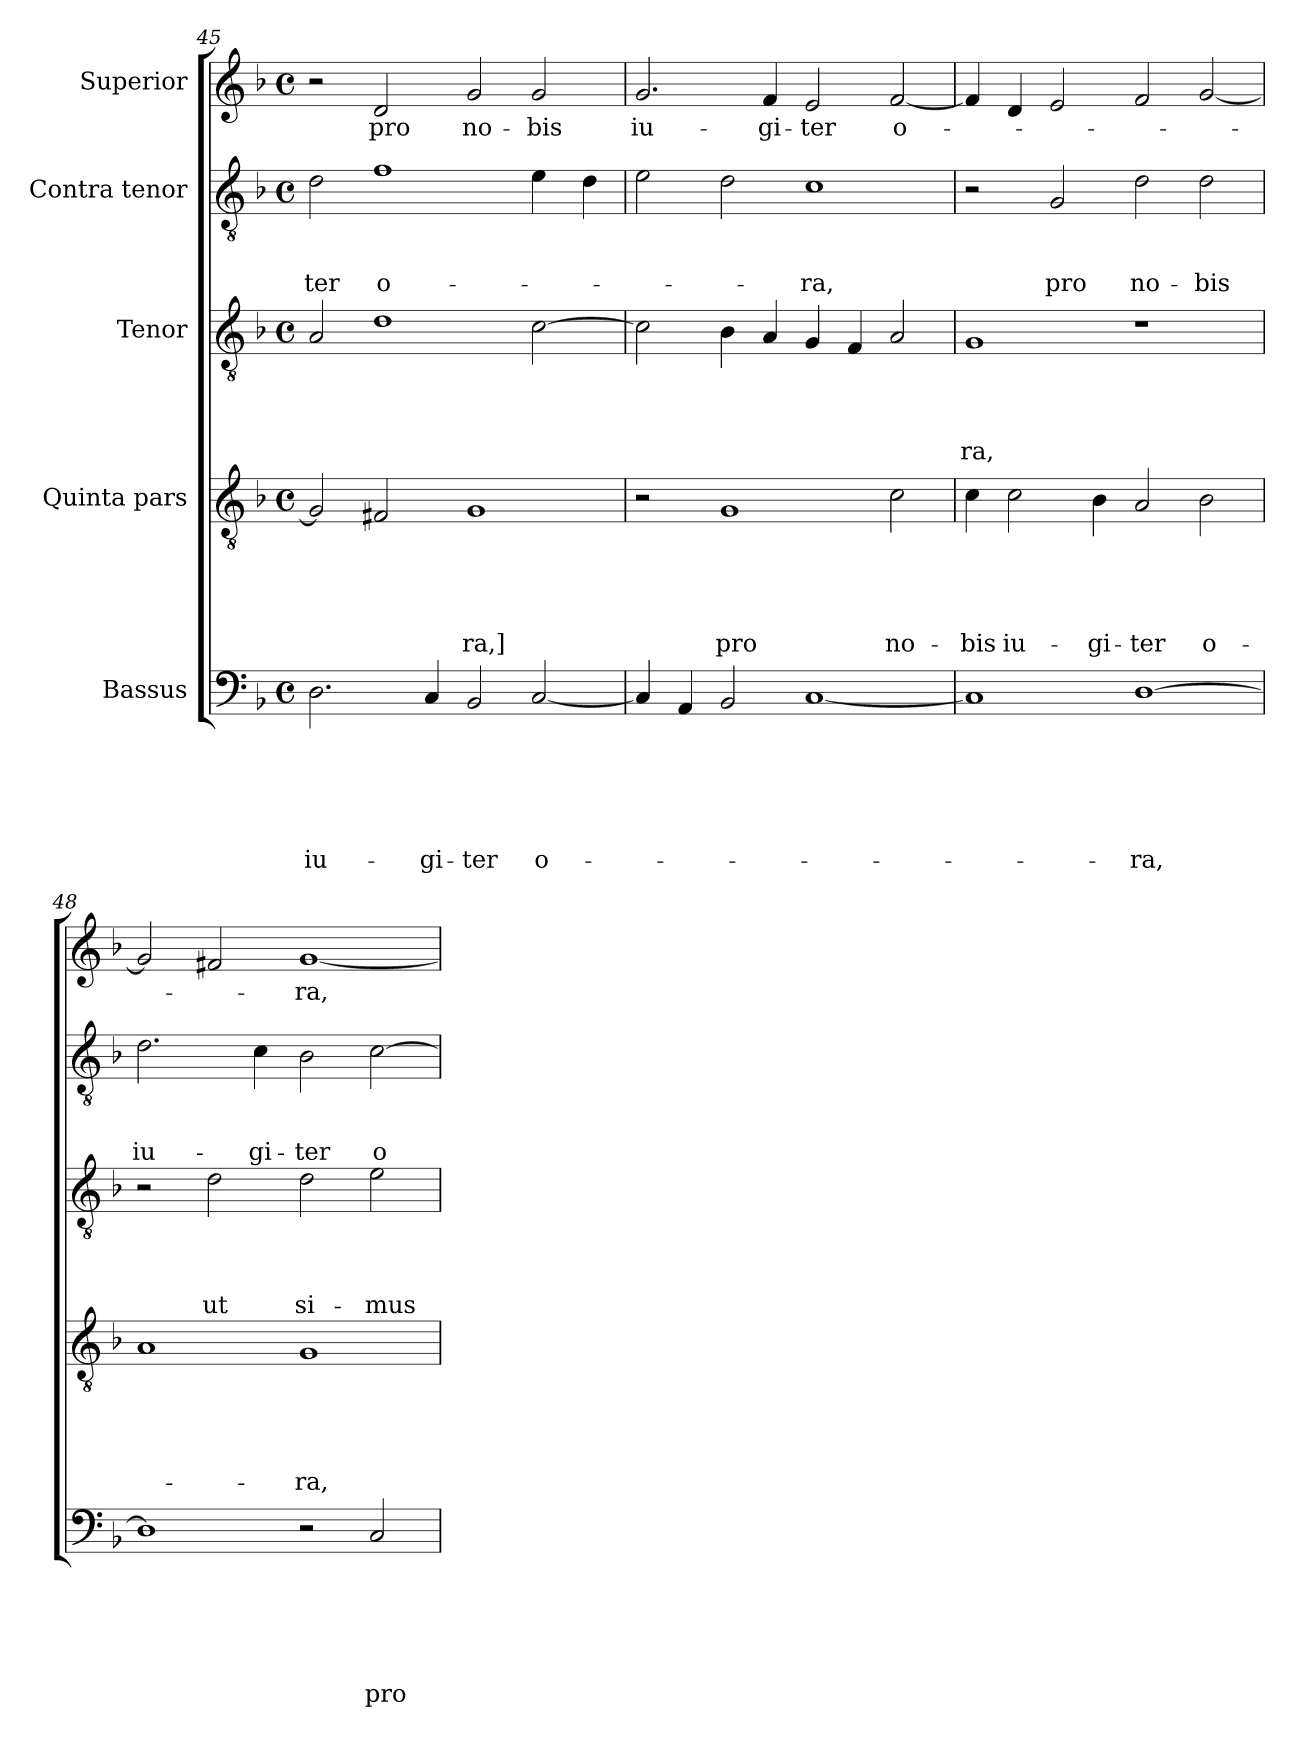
**kern	**text	**text	**text	**text	**text	**text	**kern	**text	**text	**text	**text	**text	**kern	**text	**text	**text	**text	**kern	**text	**text	**text	**kern	**text
*part5	*part5	*part5	*part5	*part5	*part5	*part5	*part4	*part4	*part4	*part4	*part4	*part4	*part3	*part3	*part3	*part3	*part3	*part2	*part2	*part2	*part2	*part1	*part1
*staff5	*staff5	*staff5	*staff5	*staff5	*staff5	*staff5	*staff4	*staff4	*staff4	*staff4	*staff4	*staff4	*staff3	*staff3	*staff3	*staff3	*staff3	*staff2	*staff2	*staff2	*staff2	*staff1	*staff1
*I"Bassus	*	*	*	*	*	*	*I"Quinta pars	*	*	*	*	*	*I"Tenor	*	*	*	*	*I"Contra tenor	*	*	*	*I"Superior	*
!!LO:LB:g=z
*clefF4	*	*	*	*	*	*	*clefGv2	*	*	*	*	*	*clefGv2	*	*	*	*	*clefGv2	*	*	*	*clefG2	*
*k[b-]	*	*	*	*	*	*	*k[b-]	*	*	*	*	*	*k[b-]	*	*	*	*	*k[b-]	*	*	*	*k[b-]	*
*F:	*	*	*	*	*	*	*F:	*	*	*	*	*	*F:	*	*	*	*	*F:	*	*	*	*F:	*
*M4/4	*	*	*	*	*	*	*M4/4	*	*	*	*	*	*M4/4	*	*	*	*	*M4/4	*	*	*	*M4/4	*
*met(c)	*	*	*	*	*	*	*met(c)	*	*	*	*	*	*met(c)	*	*	*	*	*met(c)	*	*	*	*met(c)	*
=45	=45	=45	=45	=45	=45	=45	=45	=45	=45	=45	=45	=45	=45	=45	=45	=45	=45	=45	=45	=45	=45	=45	=45
!	!	!	!	!	!	!LO:LY:b	!	!	!	!	!	!	!	!	!	!	!	!	!	!	!LO:LY:b	!	!
*	*	*	*	*	*	*	*	*	*	*	*	*	*	*	*	*	*	*^	*	*	*	*	*
2.D\	.	.	.	.	.	iu-	2G/]	.	.	.	.	.	2A/	.	.	.	.	2d\	2ryy	.	.	-ter	2r	.
!	!	!	!	!	!	!	!	!	!	!	!	!	!	!	!	!	!	!	!	!	!	!LO:LY:b:rj	!	!LO:LY:b
.	.	.	.	.	.	.	2F#X/	.	.	.	.	.	1d	.	.	.	.	1f	32ryy	.	.	o-	2d/	pro
.	.	.	.	.	.	.	.	.	.	.	.	.	.	.	.	.	.	.	1ryy	.	.	.	.	.
!	!	!	!	!	!	!LO:LY:b	!	!	!	!	!	!	!	!	!	!	!	!	!	!	!	!	!	!
4C/	.	.	.	.	.	-gi-	.	.	.	.	.	.	.	.	.	.	.	.	.	.	.	.	.	.
!	!	!	!	!	!	!LO:LY:b	!	!	!	!	!	!LO:LY:b	!	!	!	!	!	!	!	!	!	!	!	!LO:LY:b
2BB-/	.	.	.	.	.	-ter	1G	.	.	.	.	-ra,]	.	.	.	.	.	.	.	.	.	.	2g/	no-
!	!	!	!	!	!	!LO:LY:b	!	!	!	!	!	!	!	!	!	!	!	!	!	!	!	!	!	!LO:LY:b
[<2C/	.	.	.	.	.	o-	.	.	.	.	.	.	[>2c\	.	.	.	.	4e\	.	.	.	.	2g/	-bis
.	.	.	.	.	.	.	.	.	.	.	.	.	.	.	.	.	.	.	4...ryy	.	.	.	.	.
.	.	.	.	.	.	.	.	.	.	.	.	.	.	.	.	.	.	4d\	.	.	.	.	.	.
=46	=46	=46	=46	=46	=46	=46	=46	=46	=46	=46	=46	=46	=46	=46	=46	=46	=46	=46	=46	=46	=46	=46	=46	=46
!	!	!	!	!	!	!	!	!	!	!	!	!	!	!	!	!	!	!	!	!	!	!	!	!LO:LY:b
*	*	*	*	*	*	*	*	*	*	*	*	*	*	*	*	*	*	*v	*v	*	*	*	*	*
4C/]	.	.	.	.	.	.	2r	.	.	.	.	.	2c\]	.	.	.	.	2e\	.	.	.	2.g/	iu-
4AA/	.	.	.	.	.	.	.	.	.	.	.	.	.	.	.	.	.	.	.	.	.	.	.
!	!	!	!	!	!	!	!	!	!	!	!	!LO:LY:b	!	!	!	!	!	!	!	!	!	!	!
2BB-/	.	.	.	.	.	.	1G	.	.	.	.	pro	4B-\	.	.	.	.	2d\	.	.	.	.	.
!	!	!	!	!	!	!	!	!	!	!	!	!	!	!	!	!	!	!	!	!	!	!	!LO:LY:b
.	.	.	.	.	.	.	.	.	.	.	.	.	4A/	.	.	.	.	.	.	.	.	4f/	-gi-
!	!	!	!	!	!	!	!	!	!	!	!	!	!	!	!	!	!	!	!	!	!LO:LY:b	!	!LO:LY:b
[<1C	.	.	.	.	.	.	.	.	.	.	.	.	4G/	.	.	.	.	1c	.	.	-ra,	2e/	-ter
.	.	.	.	.	.	.	.	.	.	.	.	.	4F/	.	.	.	.	.	.	.	.	.	.
!	!	!	!	!	!	!	!	!	!	!	!	!LO:LY:b	!	!	!	!	!	!	!	!	!	!	!LO:LY:b
.	.	.	.	.	.	.	2c\	.	.	.	.	no-	2A/	.	.	.	.	.	.	.	.	[<2f/	o-
=47	=47	=47	=47	=47	=47	=47	=47	=47	=47	=47	=47	=47	=47	=47	=47	=47	=47	=47	=47	=47	=47	=47	=47
!	!	!	!	!	!	!	!	!	!	!	!	!LO:LY:b	!	!	!	!	!LO:LY:b	!	!	!	!	!	!
1C]	.	.	.	.	.	.	4c\	.	.	.	.	-bis	1G	.	.	.	-ra,	2r	.	.	.	4f/]	.
!	!	!	!	!	!	!	!	!	!	!	!	!LO:LY:b	!	!	!	!	!	!	!	!	!	!	!
.	.	.	.	.	.	.	2c\	.	.	.	.	iu-	.	.	.	.	.	.	.	.	.	4d/	.
!	!	!	!	!	!	!	!	!	!	!	!	!	!	!	!	!	!	!	!	!	!LO:LY:b	!	!
.	.	.	.	.	.	.	.	.	.	.	.	.	.	.	.	.	.	2G/	.	.	pro	2e/	.
!	!	!	!	!	!	!	!	!	!	!	!	!LO:LY:b	!	!	!	!	!	!	!	!	!	!	!
.	.	.	.	.	.	.	4B-\	.	.	.	.	-gi-	.	.	.	.	.	.	.	.	.	.	.
!	!	!	!	!	!	!LO:LY:b	!	!	!	!	!	!LO:LY:b	!	!	!	!	!	!	!	!	!LO:LY:b	!	!
[>1D	.	.	.	.	.	-ra,	2A/	.	.	.	.	-ter	1r	.	.	.	.	2d\	.	.	no-	2f/	.
!	!	!	!	!	!	!	!	!	!	!	!	!LO:LY:b	!	!	!	!	!	!	!	!	!LO:LY:b	!	!
.	.	.	.	.	.	.	2B-\	.	.	.	.	o-	.	.	.	.	.	2d\	.	.	-bis	[<2g/	.
=48	=48	=48	=48	=48	=48	=48	=48	=48	=48	=48	=48	=48	=48	=48	=48	=48	=48	=48	=48	=48	=48	=48	=48
!	!	!	!	!	!	!	!	!	!	!	!	!	!	!	!	!	!	!	!	!	!LO:LY:b	!	!
1D]	.	.	.	.	.	.	1A	.	.	.	.	.	2r	.	.	.	.	2.d\	.	.	iu-	2g/]	.
!	!	!	!	!	!	!	!	!	!	!	!	!	!	!	!	!	!LO:LY:b	!	!	!	!	!	!
.	.	.	.	.	.	.	.	.	.	.	.	.	2d\	.	.	.	ut	.	.	.	.	2f#X/	.
!	!	!	!	!	!	!	!	!	!	!	!	!	!	!	!	!	!	!	!	!	!LO:LY:b	!	!
.	.	.	.	.	.	.	.	.	.	.	.	.	.	.	.	.	.	4c\	.	.	-gi-	.	.
!	!	!	!	!	!	!	!	!	!	!	!	!LO:LY:b	!	!	!	!	!LO:LY:b	!	!	!	!LO:LY:b	!	!LO:LY:b
2r	.	.	.	.	.	.	1G	.	.	.	.	-ra,	2d\	.	.	.	si-	2B-\	.	.	-ter	[<1g	-ra,
!	!	!	!	!	!	!LO:LY:b	!	!	!	!	!	!	!	!	!	!	!LO:LY:b	!	!	!	!LO:LY:b	!	!
2C/	.	.	.	.	.	pro	.	.	.	.	.	.	2e\	.	.	.	-mus	[>2c\	.	.	o-	.	.
=	=	=	=	=	=	=	=	=	=	=	=	=	=	=	=	=	=	=	=	=	=	=	=
*-	*-	*-	*-	*-	*-	*-	*-	*-	*-	*-	*-	*-	*-	*-	*-	*-	*-	*-	*-	*-	*-	*-	*-
